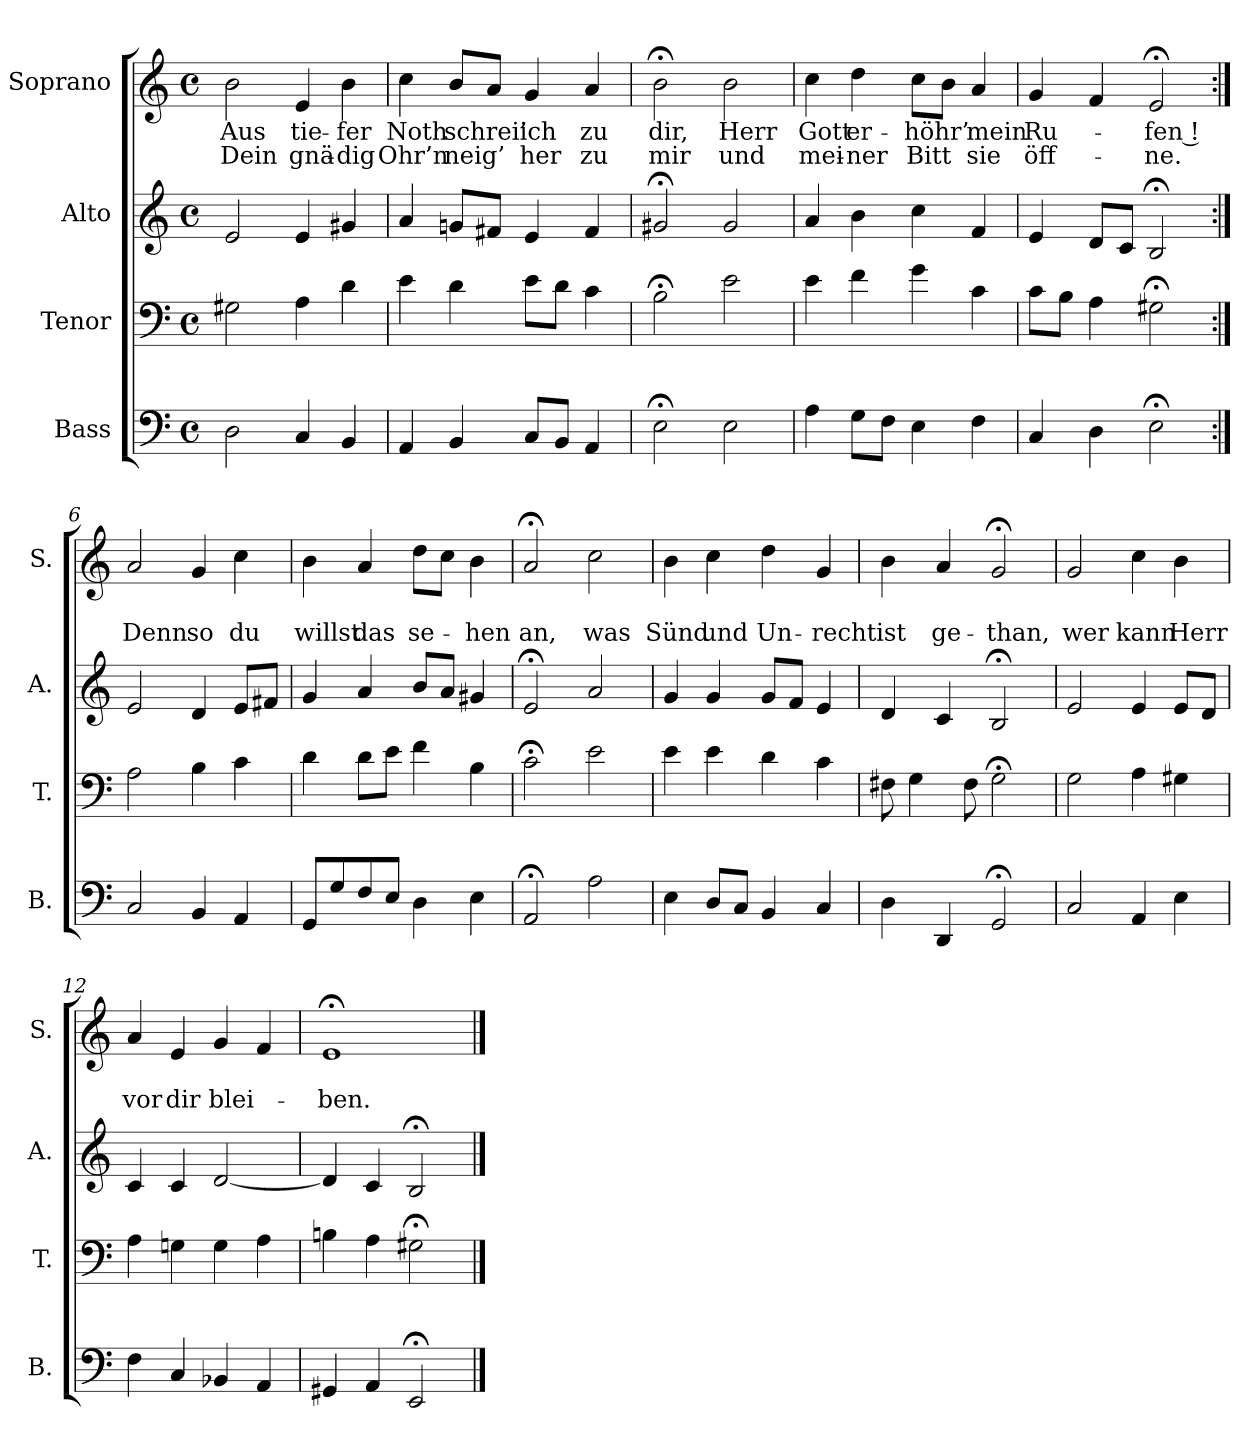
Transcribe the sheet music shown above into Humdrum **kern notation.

**kern	**kern	**kern	**kern	**text	**text
*part4	*part3	*part2	*part1	*part1	*part1
*staff4	*staff3	*staff2	*staff1	*staff1	*staff1
*I"Bass	*I"Tenor	*I"Alto	*I"Soprano	*	*
*I'B.	*I'T.	*I'A.	*I'S.	*	*
*clefF4	*clefF4	*clefG2	*clefG2	*	*
*k[]	*k[]	*k[]	*k[]	*	*
*a:	*a:	*a:	*a:	*	*
*M4/4	*M4/4	*M4/4	*M4/4	*	*
*met(c)	*met(c)	*met(c)	*met(c)	*	*
=1	=1	=1	=1	=1	=1
2D\	2G#X\	2e/	2b\	Aus	Dein
4C/	4A\	4e/	4e/	tie-	gnä-
4BB/	4d\	4g#X/	4b\	-fer	-dig
=2	=2	=2	=2	=2	=2
4AA/	4e\	4a/	4cc\	Noth	Ohr’n
4BB/	4d\	8gn/L	8b/L	schrei’	neig’
.	.	8f#X/J	8a/J	.	.
8C/L	8e\L	4e/	4g/	ich	her
8BB/J	8d\J	.	.	.	.
4AA/	4c\	4f#/	4a/	zu	zu
=3	=3	=3	=3	=3	=3
2E;<\	2B;<\	2g#X;</	2b;<\	dir,	mir
2E\	2e\	2g#/	2b\	Herr	und
=4	=4	=4	=4	=4	=4
4A\	4e\	4a/	4cc\	Gott	mei-
8G\L	4f\	4b\	4dd\	er-	-ner
8F\J	.	.	.	.	.
4E\	4g\	4cc\	8cc\L	-höhr’	Bitt
.	.	.	8b\J	.	.
4F\	4c\	4f/	4a/	mein	sie
=5	=5	=5	=5	=5	=5
4C/	8c\L	4e/	4g/	Ru-	öff-
.	8B\J	.	.	.	.
4D\	4A\	8d/L	4f/	.	.
.	.	8c/J	.	.	.
2E;<\	2G#X;<\	2B;</	2e;</	-fen !	-ne.
!!LO:LB:g=z
=6:|!	=6:|!	=6:|!	=6:|!	=6:|!	=6:|!
2C/	2A\	2e/	2a/	.	Denn
4BB/	4B\	4d/	4g/	.	so
4AA/	4c\	8e/L	4cc\	.	du
.	.	8f#X/J	.	.	.
=7	=7	=7	=7	=7	=7
8GG/L	4d\	4g/	4b\	.	willst
8G/	.	.	.	.	.
8F/	8d\L	4a/	4a/	.	das
8E/J	8e\J	.	.	.	.
4D\	4f\	8b/L	8dd\L	.	se-
.	.	8a/J	8cc\J	.	.
4E\	4B\	4g#X/	4b\	.	-hen
=8	=8	=8	=8	=8	=8
2AA;</	2c;<\	2e;</	2a;</	.	an,
2A\	2e\	2a/	2cc\	.	was
=9	=9	=9	=9	=9	=9
4E\	4e\	4g/	4b\	.	Sünd
8D/L	4e\	4g/	4cc\	.	und
8C/J	.	.	.	.	.
4BB/	4d\	8g/L	4dd\	.	Un-
.	.	8f/J	.	.	.
4C/	4c\	4e/	4g/	.	-recht
=10	=10	=10	=10	=10	=10
4D\	8F#X\	4d/	4b\	.	ist
.	4G\	.	.	.	.
4DD/	.	4c/	4a/	.	ge-
.	8F#\	.	.	.	.
2GG;</	2G;<\	2B;</	2g;</	.	-than,
=11	=11	=11	=11	=11	=11
2C/	2G\	2e/	2g/	.	wer
4AA/	4A\	4e/	4cc\	.	kann
4E\	4G#X\	8e/L	4b\	.	Herr
.	.	8d/J	.	.	.
=12	=12	=12	=12	=12	=12
4F\	4A\	4c/	4a/	.	vor
4C/	4Gn\	4c/	4e/	.	dir
4BB-X/	4G\	[2d/	4g/	.	blei-
4AA/	4A\	.	4f/	.	.
=13	=13	=13	=13	=13	=13
4GG#X/	4Bn\	4d/]	1e;<	.	-ben.
4AA/	4A\	4c/	.	.	.
2EE;</	2G#X;<\	2B;</	.	.	.
==	==	==	==	==	==
*-	*-	*-	*-	*-	*-
